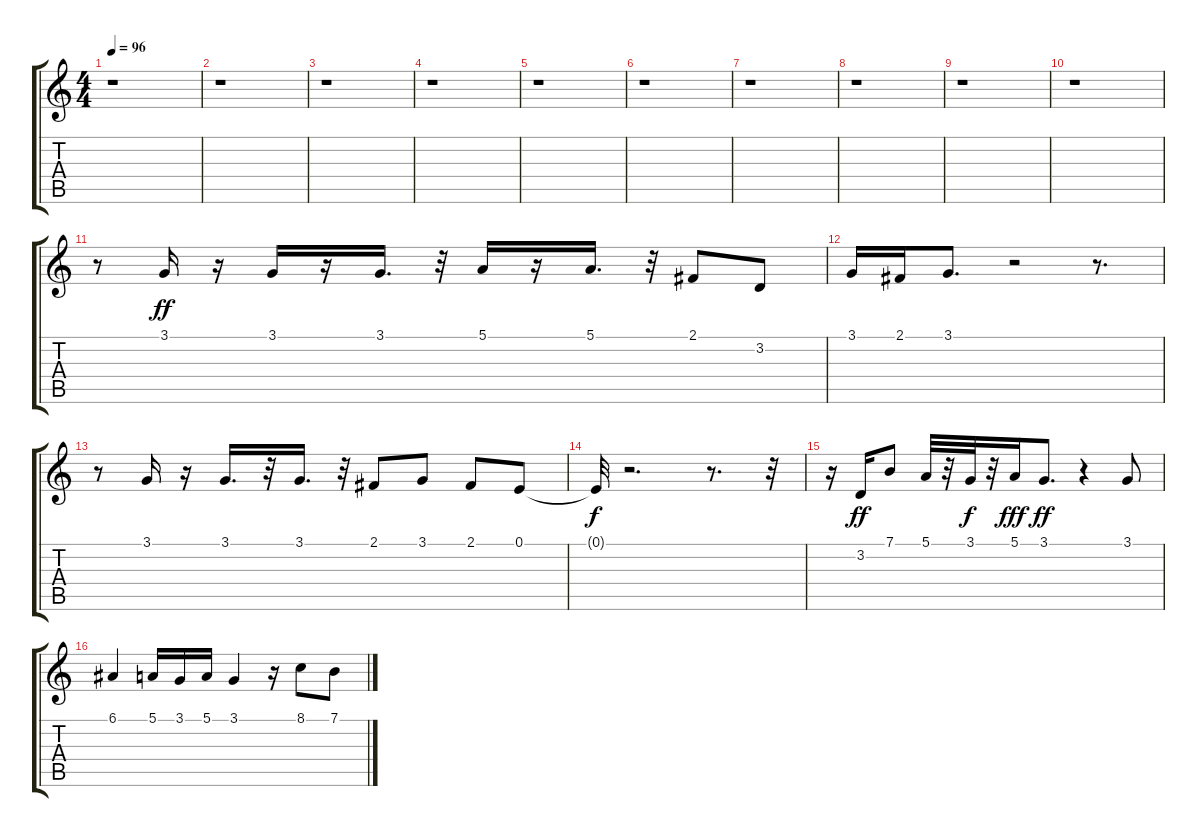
\track "" {instrument flute}
\staff {score tabs}
\tuning (E4 B3 G3 D3 A2 E2) {hide}
\ts (4 4)
\tempo 96
\clef g2
\ks c
r.1{dy ff instrument flute} |
r.1 |
r.1 |
r.1 |
r.1 |
r.1 |
r.1 |
r.1 |
r.1 |
r.1 |
r.8 3.1.16 r.16 3.1.16 r.16 3.1.16{d} r.32 5.1.16 r.16 5.1.16{d} r.32 2.1.8 3.2.8 |
3.1.16 2.1.16 3.1.8{d} r.2 r.8{d} |
r.8 3.1.16 r.16 3.1.16{d} r.32 3.1.16{d} r.32 2.1.8 3.1.8 2.1.8 0.1.8 |
0.1{t}.32{dy f} r.2{d} r.8{d} r.32 |
r.16 3.2.16{dy ff} 7.1.8 5.1.32 r.32 3.1.32{dy f} r.32 5.1.16{dy fff} 3.1.8{d dy ff} r.4 3.1.8 |
6.1.4 5.1.16 3.1.16 5.1.16 3.1.4 r.16 8.1.8 7.1.8
